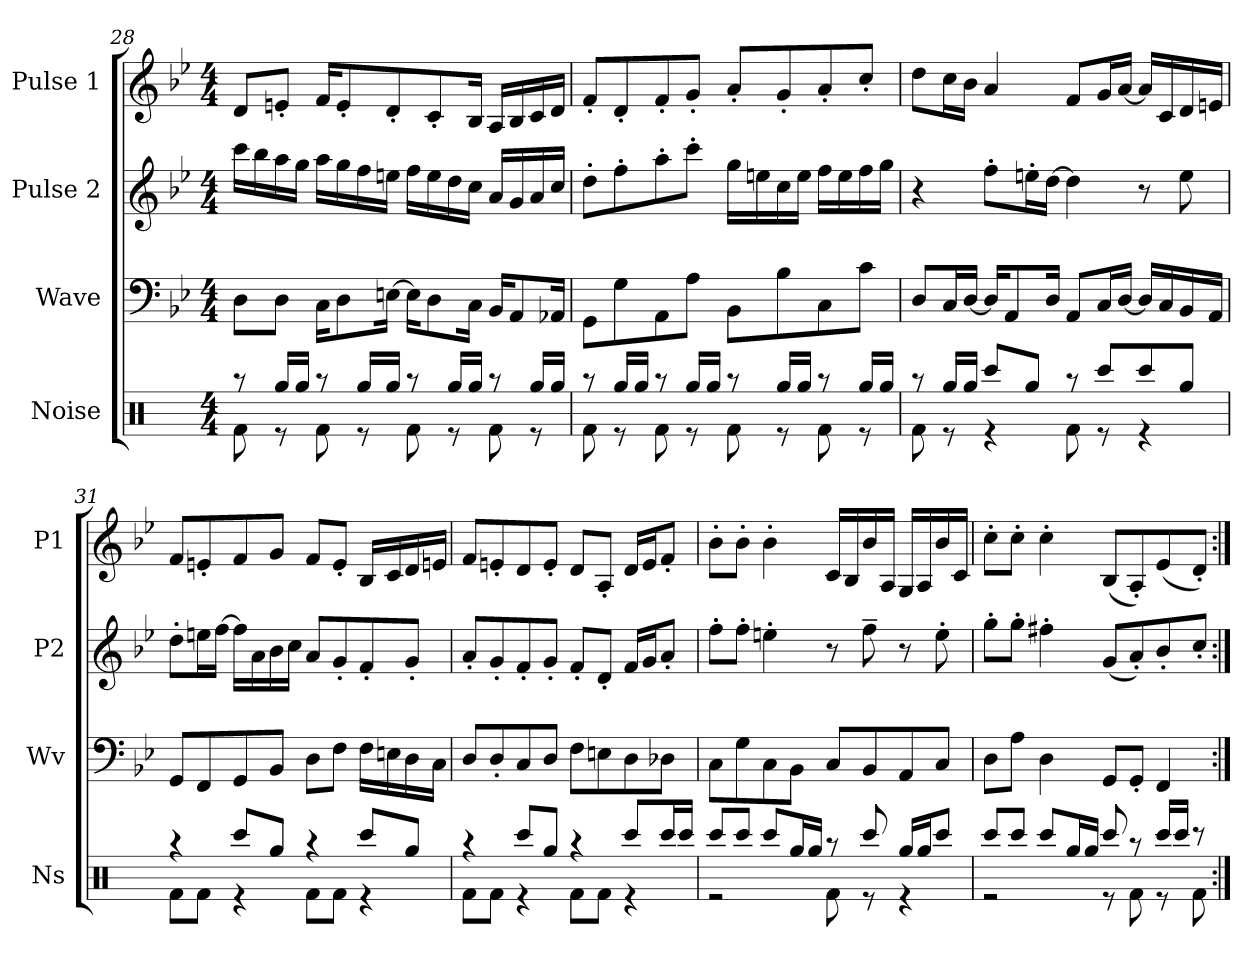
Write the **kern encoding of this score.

**kern	**kern	**kern	**kern
*part4	*part3	*part2	*part1
*staff4	*staff3	*staff2	*staff1
*I"Noise	*I"Wave	*I"Pulse 2	*I"Pulse 1
*I'Ns	*I'Wv	*I'P2	*I'P1
*clefX	*clefF4	*clefG2	*clefG2
*k[]	*k[b-e-]	*k[b-e-]	*k[b-e-]
*M4/4	*M4/4	*M4/4	*M4/4
=28	=28	=28	=28
*^	*	*	*
8raa	8Rf\	8D\L	16ccc\LL	8d/L
.	.	.	16bb-\	.
16Rgg/LL	8r	8D\J	16aa\	8eni'/J
16Rgg/JJ	.	.	16gg\JJ	.
8raa	8Rf\	16C\KL	16aa\LL	16f/KL
.	.	8D\	16gg\	8e'/
16Rgg/LL	8r	.	16ff\	.
16Rgg/JJ	.	[16En\Jk	16een\JJ	8d'/
8raa	8Rf\	16E\KL]	16ff\LL	.
.	.	8D\	16ee\	8c'/
16Rgg/LL	8r	.	16dd\	.
16Rgg/JJ	.	16C\Jk	16cc\JJ	16B-/Jk
8raa	8Rf\	16BB-/KL	16a/LL	16A/LL
.	.	8AA/	16g/	16B-/
16Rgg/LL	8r	.	16a/	16c/
16Rgg/JJ	.	16AA-X/Jk	16cc/JJ	16d/JJ
!!LO:LB:g=z
=29	=29	=29	=29	=29
8raa	8Rf\	8GG\L	8dd'\L	8f'/L
16Rgg/LL	8r	8G\	8ff'\	8d'/
16Rgg/JJ	.	.	.	.
8raa	8Rf\	8AA\	8aa'\	8f'/
16Rgg/LL	8r	8A\J	8ccc'\J	8g'/J
16Rgg/JJ	.	.	.	.
8raa	8Rf\	8BB-\L	16gg\LL	8a'/L
.	.	.	16een\	.
16Rgg/LL	8r	8B-\	16cc\	8g'/
16Rgg/JJ	.	.	16ee\JJ	.
8raa	8Rf\	8C\	16ff\LL	8a'/
.	.	.	16ee\	.
16Rgg/LL	8r	8c\J	16ff\	8cc'/J
16Rgg/JJ	.	.	16gg\JJ	.
=30	=30	=30	=30	=30
8raa	8Rf\	8D/L	4r	8dd\L
16Rgg/LL	8r	16C/L	.	16cc\L
16Rgg/JJ	.	[16D/JJ	.	16b-\JJ
8Rccc/L	4r	16D/KL]	8ff'\L	4a/
.	.	8AA/	.	.
8Rgg/J	.	.	16een'\L	.
.	.	16D/Jk	[16dd\JJ	.
8raa	8Rf\	8AA/L	4dd\]	8f/L
8Rccc/L	8r	16C/L	.	16g/L
.	.	[16D/JJ	.	[16a/JJ
8Rccc/	4r	16D/LL]	8r	16a/LL]
.	.	16C/	.	16c/
8Rgg/J	.	16BB-/	8ee\	16d/
.	.	16AA/JJ	.	16en/JJ
=31	=31	=31	=31	=31
4raa	8Rf\L	8GG/L	8dd'\L	8f/L
.	8Rf\J	8FF/	16een\L	8en'/
.	.	.	[16ff\JJ	.
8Rccc/L	4r	8GG/	16ff\LL]	8f/
.	.	.	16a\	.
8Rgg/J	.	8BB-/J	16b-\	8g/J
.	.	.	16cc\JJ	.
4raa	8Rf\L	8D\L	8a/L	8f/L
.	8Rf\J	8F\J	8g'/	8e'/J
8Rccc/L	4r	16F\LL	8f'/	16B-/LL
.	.	16En\	.	16c/
8Rgg/J	.	16D\	8g'/J	16d/
.	.	16C\JJ	.	16eni/JJ
!!LO:LB:g=z
=32	=32	=32	=32	=32
4raa	8Rf\L	8D/L	8a'/L	8f/L
.	8Rf\J	8D'/	8g'/	8en'/
8Rccc/L	4r	8C/	8f'/	8d/
8Rgg/J	.	8D/J	8g'/J	8e'/J
4raa	8Rf\L	8F\L	8f'/L	8d/L
.	8Rf\J	8En\	8d'/J	8A'/J
8Rccc/L	4r	8D\	16f/LL	16d/LL
.	.	.	16g/J	16e/J
16Rccc/L	.	8D-X\J	8a'/J	8f'/J
16Rccc/JJ	.	.	.	.
=33	=33	=33	=33	=33
8Rccc/L	2r	8C\L	8ff'\L	8b-'>\L
8Rccc/J	.	8G\	8ff'\J	8b-'>\J
8Rccc/L	.	8C\	4een'\	4b-'>\
16Rgg/L	.	8BB-\J	.	.
16Rgg/JJ	.	.	.	.
8raa	8Rf\	8C/L	8r	16c/LL
.	.	.	.	16B-/
8Rccc/	8r	8BB-/	8ff~\	16b-/
.	.	.	.	16A/JJ
16Rgg/LL	4r	8AA/	8r	16G/LL
16Rgg/J	.	.	.	16A/
8Rccc/J	.	8C/J	8ee'\	16b-/
.	.	.	.	16c/JJ
=34	=34	=34	=34	=34
8Rccc/L	2r	8D\L	8gg'\L	8cc'\L
8Rccc/J	.	8A\J	8gg'\J	8cc'\J
8Rccc/L	.	4D\	4ff#X'\	4cc'\
16Rgg/L	.	.	.	.
16Rgg/JJ	.	.	.	.
8Rccc/	8r	8GG/L	(8g/L	(8B-/L
8raa	8Rf\	8GG'/J	8a'/)	8A'/)
16Rccc/LL	8r	4FF/	8b-'/	(8e-/
16Rccc/JJ	.	.	.	.
8r	8Rf\	.	8cc'/J	8d'/J)
*v	*v	*	*	*
=:|!	=:|!	=:|!	=:|!
*-	*-	*-	*-
